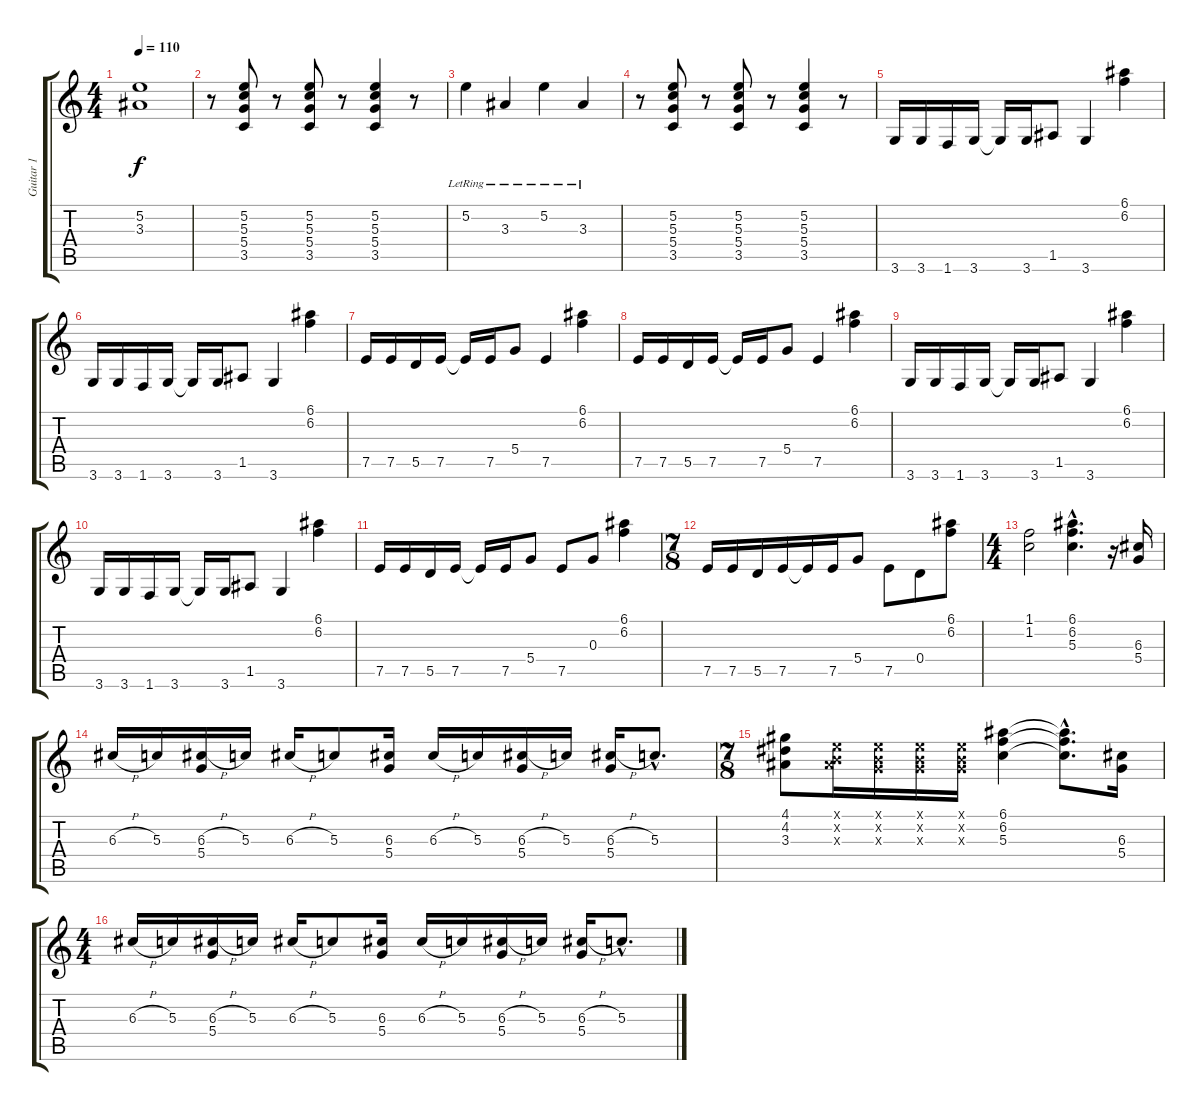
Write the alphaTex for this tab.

\track ("Guitar 1" "Guitar 1") {instrument overdrivenguitar}
\staff {score tabs}
\tuning (E4 B3 G3 D3 A2 E2) {hide}
\ts (4 4)
\tempo 110
\clef g2
\ks c
(5.2 3.3).1{dy f} |
r.8 (5.2 5.3 5.4 3.5).8 r.8 (5.2 5.3 5.4 3.5).8 r.8 (5.2 5.3 5.4 3.5).4 r.8 |
5.2{lr}.4 3.3{lr}.4 5.2{lr}.4 3.3{lr}.4 |
r.8 (5.2 5.3 5.4 3.5).8 r.8 (5.2 5.3 5.4 3.5).8 r.8 (5.2 5.3 5.4 3.5).4 r.8 |
3.6.16 3.6.16 1.6.16 3.6.16 3.6{t}.16 3.6.16 1.5.8 3.6.4 (6.1 6.2).4 |
3.6.16 3.6.16 1.6.16 3.6.16 3.6{t}.16 3.6.16 1.5.8 3.6.4 (6.1 6.2).4 |
7.5.16 7.5.16 5.5.16 7.5.16 7.5{t}.16 7.5.16 5.4.8 7.5.4 (6.1 6.2).4 |
7.5.16 7.5.16 5.5.16 7.5.16 7.5{t}.16 7.5.16 5.4.8 7.5.4 (6.1 6.2).4 |
3.6.16 3.6.16 1.6.16 3.6.16 3.6{t}.16 3.6.16 1.5.8 3.6.4 (6.1 6.2).4 |
3.6.16 3.6.16 1.6.16 3.6.16 3.6{t}.16 3.6.16 1.5.8 3.6.4 (6.1 6.2).4 |
7.5.16 7.5.16 5.5.16 7.5.16 7.5{t}.16 7.5.16 5.4.8 7.5.8 0.3.8 (6.1 6.2).4 |
\ts (7 8)
7.5.16 7.5.16 5.5.16 7.5.16 7.5{t}.16 7.5.16 5.4.8 7.5.8 0.4.8 (6.1 6.2).8 |
\ts (4 4)
(1.1 1.2).2 (6.1{hac} 6.2{hac} 5.3{hac}).4{d} r.16 (6.3 5.4).16 |
6.3{h}.16 5.3.16 (6.3{h} 5.4).16 5.3.16 6.3{h}.16 5.3.8 (6.3 5.4).16 6.3{h}.16 5.3.16 (6.3{h} 5.4).16 5.3.16 (6.3{h} 5.4).16 5.3{hac}.8{d} |
\ts (7 8)
(4.1 4.2 3.3).8 (0.1{x} 0.2{x} 3.3{x}).16 (0.1{x} 0.2{x} 0.3{x}).16 (0.1{x} 0.2{x} 0.3{x}).16 (0.1{x} 0.2{x} 0.3{x}).16 (6.1 6.2 5.3).4 (6.1{hac t} 6.2{hac t} 5.3{hac t}).8{d} (6.3 5.4).16 |
\ts (4 4)
6.3{h}.16 5.3.16 (6.3{h} 5.4).16 5.3.16 6.3{h}.16 5.3.8 (6.3 5.4).16 6.3{h}.16 5.3.16 (6.3{h} 5.4).16 5.3.16 (6.3{h} 5.4).16 5.3{hac}.8{d}
